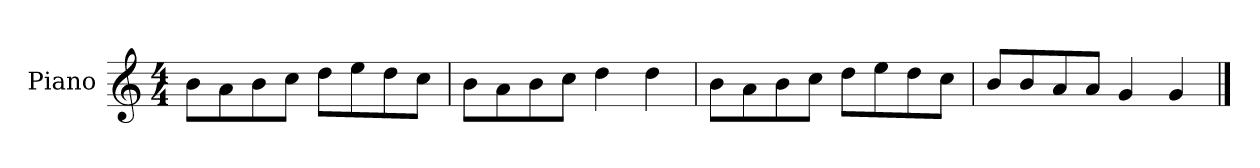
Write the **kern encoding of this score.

**kern
*part1
*staff1
*I"Piano
*I'P-no
*clefG2
*k[]
*M4/4
*MM90
=1
8b\L
8a\
8b\
8cc\J
8dd\L
8ee\
8dd\
8cc\J
=2
8b\L
8a\
8b\
8cc\J
4dd\
4dd\
=3
8b\L
8a\
8b\
8cc\J
8dd\L
8ee\
8dd\
8cc\J
=4
8b/L
8b/
8a/
8a/J
4g/
4g/
==
*-
